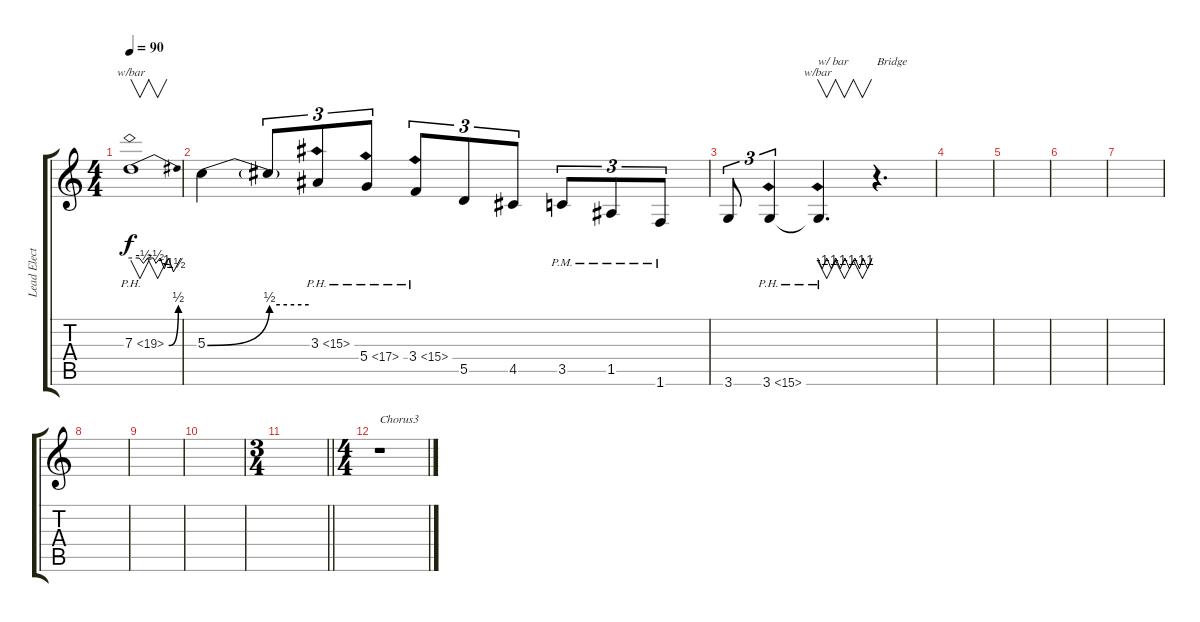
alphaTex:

\track ("Lead Elect" "Lead Elect") {instrument distortionguitar}
\staff {score tabs}
\tuning (E4 B3 G3 D3 A2 E2) {hide}
\ts (4 4)
\tempo 90
\clef g2
\ks c
7.3{be (bend 0 0 60 2) ph 12}.1{v tbe (custom default 0 0 10 0 15 -2 20 0 27 0 30 -2 35 0 40 -4 45 0 51 -6 60 0) dy f} |
5.3{be (bend 0 0 60 2)}.4 5.3{be (hold 0 2 60 2) t}.8{tu (3 2)} 3.3{ph 12}.8{tu (3 2)} 5.4{ph 12}.8{tu (3 2)} 3.4{ph 12}.8{tu (3 2)} 5.5.8{tu (3 2)} 4.5.8{tu (3 2)} 3.5{pm}.8{tu (3 2)} 1.5{pm}.8{tu (3 2)} 1.6{pm}.8{tu (3 2)} |
3.6.8{tu (3 2)} 3.6{ph 12}.4{tu (3 2)} 3.6{ph 12 t}.4{v d tbe (custom default 0 0 5 -4 10 0 15 -4 20 0 25 -4 30 0 35 -4 41 0 46 -4 50 0 55 -4 60 0) txt "w/ bar"} r.4{d txt "Bridge"} |
|
|
|
|
|
|
|
\ts (3 4)
\barLineRight lightlight
|
\ts (4 4)
r.1{txt "Chorus3"}
